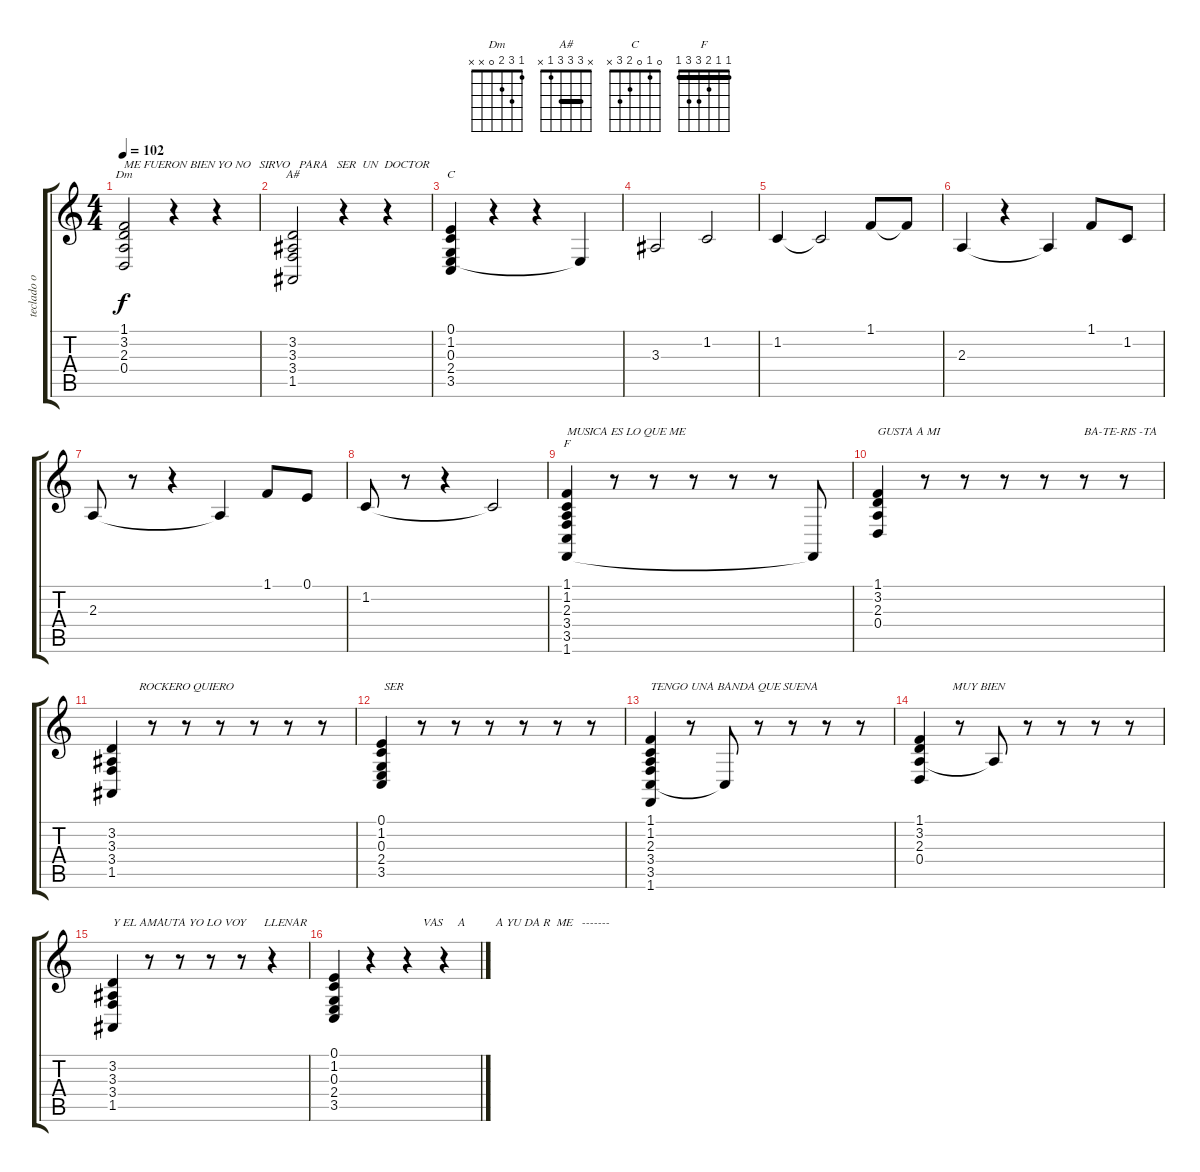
\track ("teclado o guitarra" "teclado o ") {instrument drawbarorgan}
\staff {score tabs}
\tuning (E4 B3 G3 D3 A2 E2) {hide}
\chord ("Dm" 1 3 2 0 x x)
\chord ("A#" x 3 3 3 1 x) {barre 3}
\chord ("C" 0 1 0 2 3 x)
\chord ("F" 1 1 2 3 3 1) {barre 1}
\ts (4 4)
\tempo 102
\clef g2
\ks c
(1.1 3.2 2.3 0.4).2{ch "Dm" txt "ME FUERON BIEN " dy f} r.4 r.4{txt "YO NO   SIRVO   PARA   SER  UN  DOCTOR"} |
(3.2 3.3 3.4 1.5).2{ch "A#"} r.4 r.4 |
(0.1 1.2 0.3 2.4 3.5).4{ch "C"} r.4 r.4 2.4{t}.4 |
3.3.2 1.2.2 |
1.2.4 1.2{t}.2 1.1.8 1.1{t}.8 |
2.3.4 r.4 2.3{t}.4 1.1.8 1.2.8 |
2.3.8 r.8 r.4 2.3{t}.4 1.1.8 0.1.8 |
1.2.8 r.8 r.4 1.2{t}.2 |
(1.1 1.2 2.3 3.4 3.5 1.6).4{ch "F" txt "MUSICA ES LO QUE ME "} r.8 r.8 r.8 r.8 r.8 1.6{t}.8 |
(1.1 3.2 2.3 0.4).4{txt "GUSTA A MI"} r.8 r.8 r.8 r.8 r.8{txt "BA-TE-RIS -TA"} r.8 |
(3.2 3.3 3.4 1.5).4{txt "         ROCKERO QUIERO"} r.8 r.8 r.8 r.8 r.8 r.8 |
(0.1 1.2 0.3 2.4 3.5).4{txt " SER"} r.8 r.8 r.8 r.8 r.8 r.8 |
(1.1 1.2 2.3 3.4 3.5 1.6).4{txt "TENGO UNA BANDA QUE SUENA "} r.8 3.5{t}.8 r.8 r.8 r.8 r.8 |
(1.1 3.2 2.3 0.4).4{txt "           MUY BIEN"} r.8 2.3{t}.8 r.8 r.8 r.8 r.8 |
(3.2 3.3 3.4 1.5).4{txt "Y EL AMAUTA YO LO VOY      LLENAR"} r.8 r.8 r.8 r.8 r.4 |
(0.1 1.2 0.3 2.4 3.5).4 r.4 r.4{txt "     VAS     A          A YU DA R  ME   -------   "} r.4
